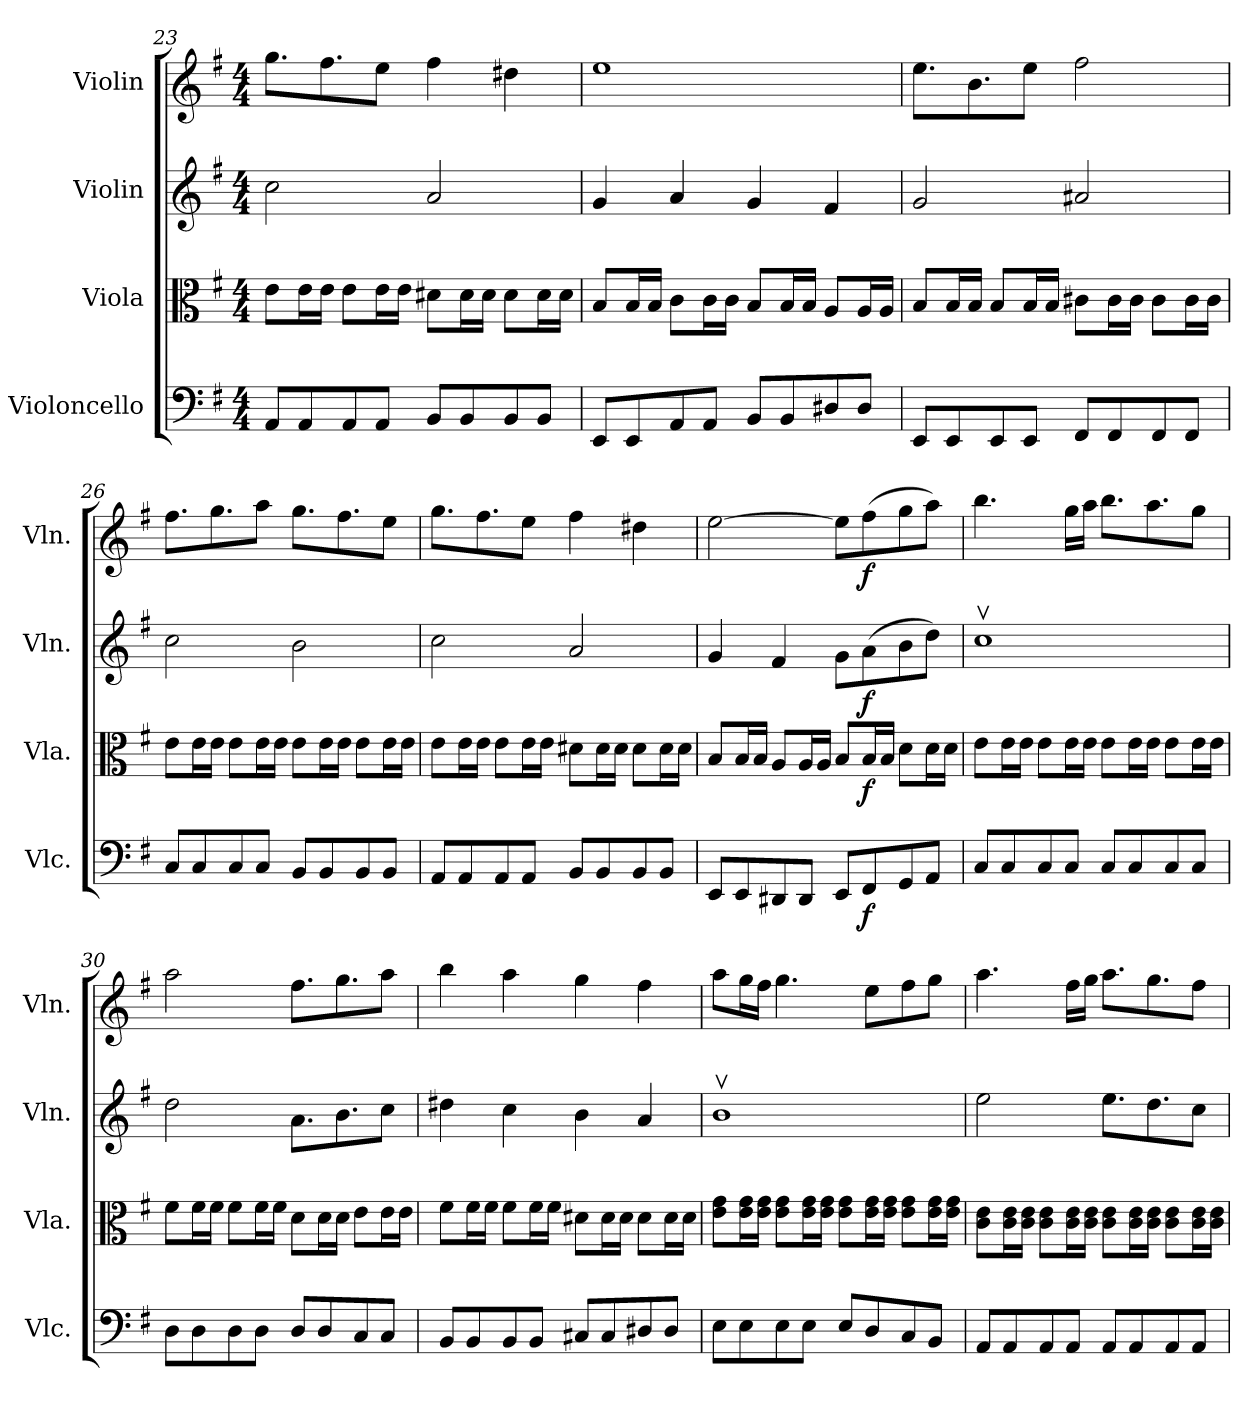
**kern	**dynam	**kern	**dynam	**kern	**dynam	**kern	**dynam
*part4	*part4	*part3	*part3	*part2	*part2	*part1	*part1
*staff4	*staff4	*staff3	*staff3	*staff2	*staff2	*staff1	*staff1
*I"Violoncello	*	*I"Viola	*	*I"Violin	*	*I"Violin	*
*I'Vlc.	*	*I'Vla.	*	*I'Vln.	*	*I'Vln.	*
!!LO:LB:g=z
*clefF4	*	*clefC3	*	*clefG2	*	*clefG2	*
*k[f#]	*	*k[f#]	*	*k[f#]	*	*k[f#]	*
*M4/4	*	*M4/4	*	*M4/4	*	*M4/4	*
=23	=23	=23	=23	=23	=23	=23	=23
8AA/L	.	8e\L	.	2cc\	.	8.gg\L	.
8AA/	.	16e\L	.	.	.	.	.
.	.	16e\JJ	.	.	.	8.ff#\	.
8AA/	.	8e\L	.	.	.	.	.
8AA/J	.	16e\L	.	.	.	8ee\J	.
.	.	16e\JJ	.	.	.	.	.
8BB/L	.	8d#X\L	.	2a/	.	4ff#\	.
8BB/	.	16d#\L	.	.	.	.	.
.	.	16d#\JJ	.	.	.	.	.
8BB/	.	8d#\L	.	.	.	4dd#X\	.
8BB/J	.	16d#\L	.	.	.	.	.
.	.	16d#\JJ	.	.	.	.	.
=24	=24	=24	=24	=24	=24	=24	=24
8EE/L	.	8B/L	.	4g/	.	1ee	.
8EE/	.	16B/L	.	.	.	.	.
.	.	16B/JJ	.	.	.	.	.
8AA/	.	8c\L	.	4a/	.	.	.
8AA/J	.	16c\L	.	.	.	.	.
.	.	16c\JJ	.	.	.	.	.
8BB/L	.	8B/L	.	4g/	.	.	.
8BB/	.	16B/L	.	.	.	.	.
.	.	16B/JJ	.	.	.	.	.
8D#X/	.	8A/L	.	4f#/	.	.	.
8D#/J	.	16A/L	.	.	.	.	.
.	.	16A/JJ	.	.	.	.	.
=25	=25	=25	=25	=25	=25	=25	=25
8EE/L	.	8B/L	.	2g/	.	8.ee\L	.
8EE/	.	16B/L	.	.	.	.	.
.	.	16B/JJ	.	.	.	8.b\	.
8EE/	.	8B/L	.	.	.	.	.
8EE/J	.	16B/L	.	.	.	8ee\J	.
.	.	16B/JJ	.	.	.	.	.
8FF#/L	.	8c#X\L	.	2a#X/	.	2ff#\	.
8FF#/	.	16c#\L	.	.	.	.	.
.	.	16c#\JJ	.	.	.	.	.
8FF#/	.	8c#\L	.	.	.	.	.
8FF#/J	.	16c#\L	.	.	.	.	.
.	.	16c#\JJ	.	.	.	.	.
!!LO:LB:g=z
=26	=26	=26	=26	=26	=26	=26	=26
8C/L	.	8e\L	.	2cc\	.	8.ff#\L	.
8C/	.	16e\L	.	.	.	.	.
.	.	16e\JJ	.	.	.	8.gg\	.
8C/	.	8e\L	.	.	.	.	.
8C/J	.	16e\L	.	.	.	8aa\J	.
.	.	16e\JJ	.	.	.	.	.
8BB/L	.	8e\L	.	2b\	.	8.gg\L	.
8BB/	.	16e\L	.	.	.	.	.
.	.	16e\JJ	.	.	.	8.ff#\	.
8BB/	.	8e\L	.	.	.	.	.
8BB/J	.	16e\L	.	.	.	8ee\J	.
.	.	16e\JJ	.	.	.	.	.
=27	=27	=27	=27	=27	=27	=27	=27
8AA/L	.	8e\L	.	2cc\	.	8.gg\L	.
8AA/	.	16e\L	.	.	.	.	.
.	.	16e\JJ	.	.	.	8.ff#\	.
8AA/	.	8e\L	.	.	.	.	.
8AA/J	.	16e\L	.	.	.	8ee\J	.
.	.	16e\JJ	.	.	.	.	.
8BB/L	.	8d#X\L	.	2a/	.	4ff#\	.
8BB/	.	16d#\L	.	.	.	.	.
.	.	16d#\JJ	.	.	.	.	.
8BB/	.	8d#\L	.	.	.	4dd#X\	.
8BB/J	.	16d#\L	.	.	.	.	.
.	.	16d#\JJ	.	.	.	.	.
=28	=28	=28	=28	=28	=28	=28	=28
8EE/L	.	8B/L	.	4g/	.	[2ee\	.
8EE/	.	16B/L	.	.	.	.	.
.	.	16B/JJ	.	.	.	.	.
8DD#X/	.	8A/L	.	4f#/	.	.	.
8DD#/J	.	16A/L	.	.	.	.	.
.	.	16A/JJ	.	.	.	.	.
8EE/L	.	8B/L	.	8g\L	.	8ee\L]	.
!	!LO:DY:b	!	!LO:DY:b	!	!LO:DY:b	!	!LO:DY:b
8FF#/	f	16B/L	f	(8a\	f	(8ff#\	f
.	.	16B/JJ	.	.	.	.	.
8GG/	.	8d\L	.	8b\	.	8gg\	.
8AA/J	.	16d\L	.	8dd\J)	.	8aa\J)	.
.	.	16d\JJ	.	.	.	.	.
!!LO:PB:g=z
=29	=29	=29	=29	=29	=29	=29	=29
8C/L	.	8e\L	.	1ccv	.	4.bb\	.
8C/	.	16e\L	.	.	.	.	.
.	.	16e\JJ	.	.	.	.	.
8C/	.	8e\L	.	.	.	.	.
8C/J	.	16e\L	.	.	.	16gg\LL	.
.	.	16e\JJ	.	.	.	16aa\JJ	.
8C/L	.	8e\L	.	.	.	8.bb\L	.
8C/	.	16e\L	.	.	.	.	.
.	.	16e\JJ	.	.	.	8.aa\	.
8C/	.	8e\L	.	.	.	.	.
8C/J	.	16e\L	.	.	.	8gg\J	.
.	.	16e\JJ	.	.	.	.	.
=30	=30	=30	=30	=30	=30	=30	=30
8D\L	.	8f#\L	.	2dd\	.	2aa\	.
8D\	.	16f#\L	.	.	.	.	.
.	.	16f#\JJ	.	.	.	.	.
8D\	.	8f#\L	.	.	.	.	.
8D\J	.	16f#\L	.	.	.	.	.
.	.	16f#\JJ	.	.	.	.	.
8D/L	.	8d\L	.	8.a\L	.	8.ff#\L	.
8D/	.	16d\L	.	.	.	.	.
.	.	16d\JJ	.	8.b\	.	8.gg\	.
8C/	.	8e\L	.	.	.	.	.
8C/J	.	16e\L	.	8cc\J	.	8aa\J	.
.	.	16e\JJ	.	.	.	.	.
=31	=31	=31	=31	=31	=31	=31	=31
8BB/L	.	8f#\L	.	4dd#X\	.	4bb\	.
8BB/	.	16f#\L	.	.	.	.	.
.	.	16f#\JJ	.	.	.	.	.
8BB/	.	8f#\L	.	4cc\	.	4aa\	.
8BB/J	.	16f#\L	.	.	.	.	.
.	.	16f#\JJ	.	.	.	.	.
8C#X/L	.	8d#X\L	.	4b\	.	4gg\	.
8C#/	.	16d#\L	.	.	.	.	.
.	.	16d#\JJ	.	.	.	.	.
8D#X/	.	8d#\L	.	4a/	.	4ff#\	.
8D#/J	.	16d#\L	.	.	.	.	.
.	.	16d#\JJ	.	.	.	.	.
!!LO:LB:g=z
=32	=32	=32	=32	=32	=32	=32	=32
8E\L	.	8e\ 8g\L	.	1bv	.	8aa\L	.
8E\	.	16e\ 16g\L	.	.	.	16gg\L	.
.	.	16e\ 16g\JJ	.	.	.	16ff#\JJ	.
8E\	.	8e\ 8g\L	.	.	.	4.gg\	.
8E\J	.	16e\ 16g\L	.	.	.	.	.
.	.	16e\ 16g\JJ	.	.	.	.	.
8E/L	.	8e\ 8g\L	.	.	.	.	.
8D/	.	16e\ 16g\L	.	.	.	8ee\L	.
.	.	16e\ 16g\JJ	.	.	.	.	.
8C/	.	8e\ 8g\L	.	.	.	8ff#\	.
8BB/J	.	16e\ 16g\L	.	.	.	8gg\J	.
.	.	16e\ 16g\JJ	.	.	.	.	.
=33	=33	=33	=33	=33	=33	=33	=33
8AA/L	.	8c\ 8e\L	.	2ee\	.	4.aa\	.
8AA/	.	16c\ 16e\L	.	.	.	.	.
.	.	16c\ 16e\JJ	.	.	.	.	.
8AA/	.	8c\ 8e\L	.	.	.	.	.
8AA/J	.	16c\ 16e\L	.	.	.	16ff#\LL	.
.	.	16c\ 16e\JJ	.	.	.	16gg\JJ	.
8AA/L	.	8c\ 8e\L	.	8.ee\L	.	8.aa\L	.
8AA/	.	16c\ 16e\L	.	.	.	.	.
.	.	16c\ 16e\JJ	.	8.dd\	.	8.gg\	.
8AA/	.	8c\ 8e\L	.	.	.	.	.
8AA/J	.	16c\ 16e\L	.	8cc\J	.	8ff#\J	.
.	.	16c\ 16e\JJ	.	.	.	.	.
=	=	=	=	=	=	=	=
*-	*-	*-	*-	*-	*-	*-	*-
